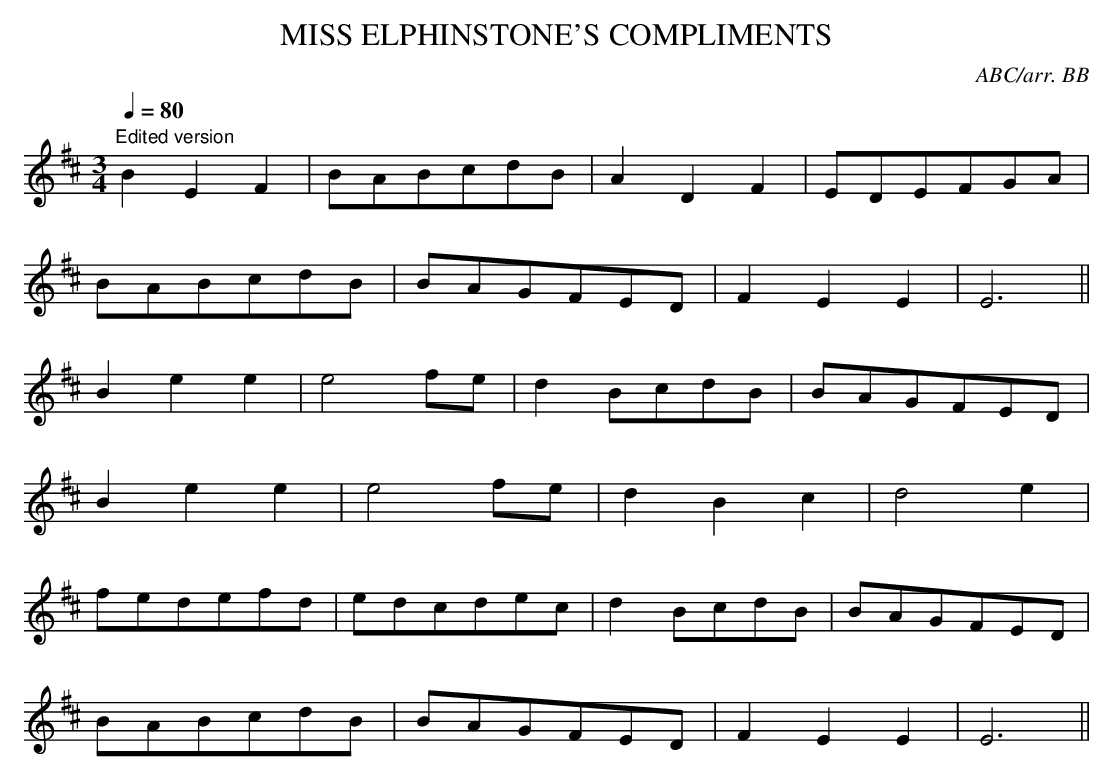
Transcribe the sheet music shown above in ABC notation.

X:1
T:MISS ELPHINSTONE'S COMPLIMENTS
In any event thy're not in my "edited" version.
C:ABC/arr. BB
L:1/8
M:3/4
Q:1/4=80
K:D
"Edited version"
B2E2F2|BABcdB|A2D2F2|EDEFGA|
BABcdB|BAGFED|F2E2E2|E6||
B2e2e2|e4 fe|d2 BcdB|BAGFED|
B2e2e2|e4 fe|d2B2c2|d4 e2|
fedefd|edcdec|d2 BcdB|BAGFED|
BABcdB|BAGFED|F2E2E2|E6||
